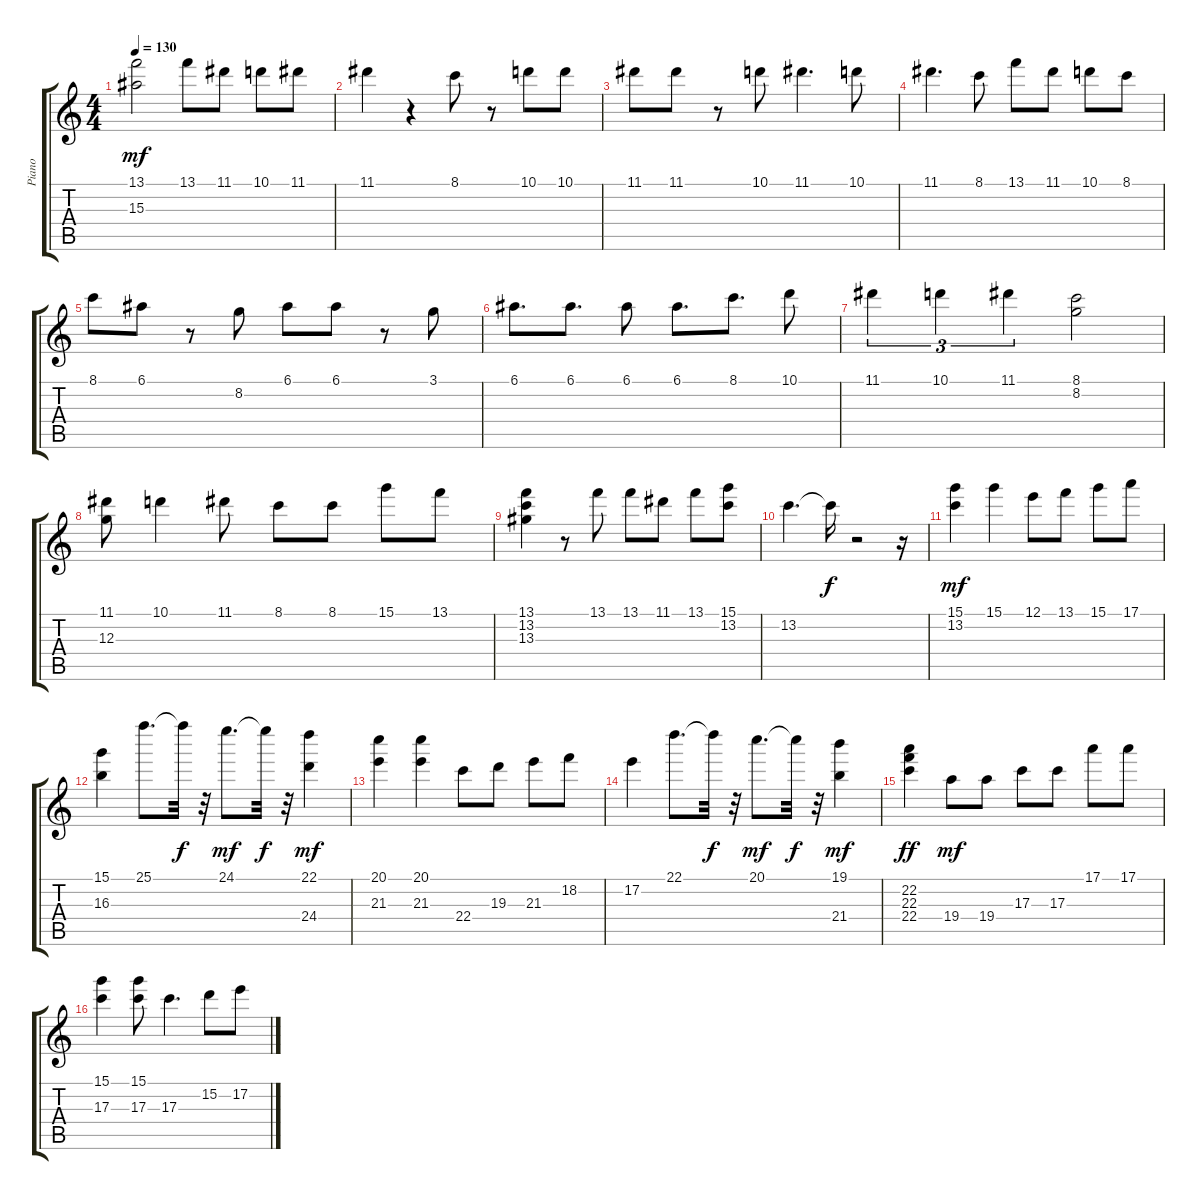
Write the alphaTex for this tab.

\track ("Piano" "Piano") {instrument overdrivenguitar}
\staff {score tabs}
\tuning (E4 B3 G3 D3 A2 E2) {hide}
\ts (4 4)
\tempo 130
\clef g2
\ks c
(13.1 15.3).2{dy mf} 13.1.8 11.1.8 10.1.8 11.1.8 |
11.1.4 r.4 8.1.8 r.8 10.1.8 10.1.8 |
11.1.8 11.1.8 r.8 10.1.8 11.1.4{d} 10.1.8 |
11.1.4{d} 8.1.8 13.1.8 11.1.8 10.1.8 8.1.8 |
8.1.8 6.1.8 r.8 8.2.8 6.1.8 6.1.8 r.8 3.1.8 |
6.1.8{d} 6.1.8{d} 6.1.8 6.1.8{d} 8.1.8{d} 10.1.8 |
11.1.4{tu (3 2)} 10.1.4{tu (3 2)} 11.1.4{tu (3 2)} (8.1 8.2).2 |
(11.1 12.3).8 10.1.4 11.1.8 8.1.8 8.1.8 15.1.8 13.1.8 |
(13.1 13.2 13.3).4 r.8 13.1.8 13.1.8 11.1.8 13.1.8 (15.1 13.2).8 |
13.2.4{d} 13.2{t}.16{dy f} r.2 r.16 |
(15.1 13.2).4{dy mf} 15.1.4 12.1.8 13.1.8 15.1.8 17.1.8 |
(15.1 16.3).4 25.1.8{d} 25.1{t}.32{dy f} r.32 24.1.8{d dy mf} 24.1{t}.32{dy f} r.32 (22.1 24.4).4{dy mf} |
(20.1 21.3).4 (20.1 21.3).4 22.4.8 19.3.8 21.3.8 18.2.8 |
17.2.4 22.1.8{d} 22.1{t}.32{dy f} r.32 20.1.8{d dy mf} 20.1{t}.32{dy f} r.32 (19.1 21.4).4{dy mf} |
(22.2 22.3 22.4).4{dy ff} 19.4.8{dy mf} 19.4.8 17.3.8 17.3.8 17.1.8 17.1.8 |
(15.1 17.3).4 (15.1 17.3).8 17.3.4{d} 15.2.8 17.2.8
